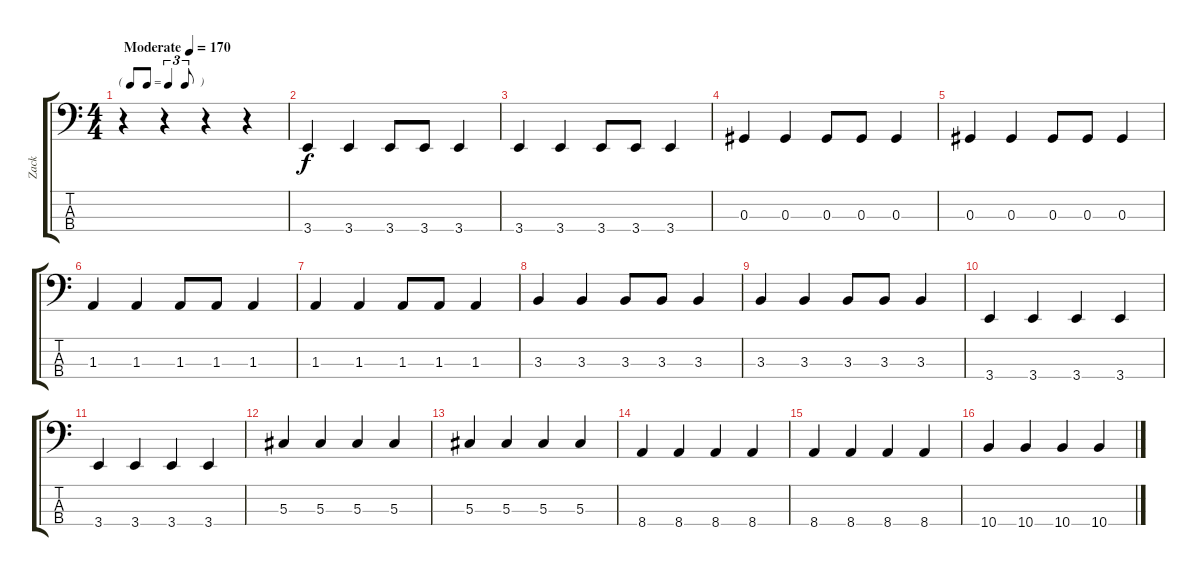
\track ("Zack" "Zack") {instrument electricbassfinger}
\staff {score tabs}
\tuning (Gb2 Db2 Ab1 Db1) {hide}
\ts (4 4)
\tf triplet8th
\tempo (170 "Moderate")
\clef f4
\ks c
r.4{dy f instrument electricbassfinger} r.4 r.4 r.4 |
3.4.4 3.4.4 3.4.8 3.4.8 3.4.4 |
3.4.4 3.4.4 3.4.8 3.4.8 3.4.4 |
0.3.4 0.3.4 0.3.8 0.3.8 0.3.4 |
0.3.4 0.3.4 0.3.8 0.3.8 0.3.4 |
1.3.4 1.3.4 1.3.8 1.3.8 1.3.4 |
1.3.4 1.3.4 1.3.8 1.3.8 1.3.4 |
3.3.4 3.3.4 3.3.8 3.3.8 3.3.4 |
3.3.4 3.3.4 3.3.8 3.3.8 3.3.4 |
3.4.4 3.4.4 3.4.4 3.4.4 |
3.4.4 3.4.4 3.4.4 3.4.4 |
5.3.4 5.3.4 5.3.4 5.3.4 |
5.3.4 5.3.4 5.3.4 5.3.4 |
8.4.4 8.4.4 8.4.4 8.4.4 |
8.4.4 8.4.4 8.4.4 8.4.4 |
10.4.4 10.4.4 10.4.4 10.4.4
